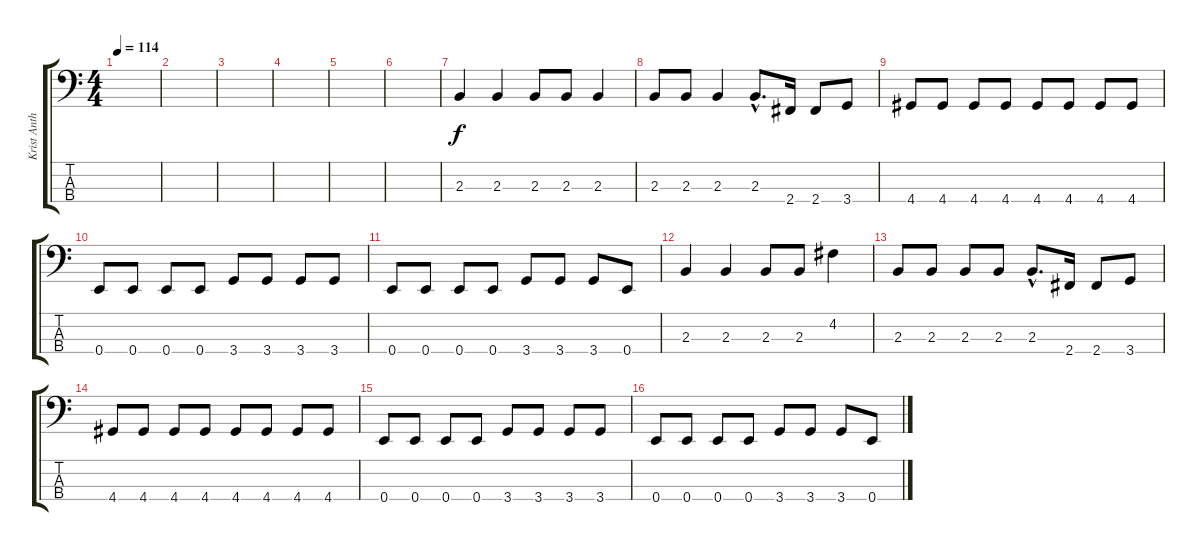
\track ("Krist Anthony Novoselic" "Krist Anth") {instrument electricbasspick}
\staff {score tabs}
\tuning (G2 D2 A1 E1) {hide}
\ts (4 4)
\tempo 114
\clef f4
\ks c
|
|
|
|
|
|
2.3.4 2.3.4 2.3.8 2.3.8 2.3.4 |
2.3.8 2.3.8 2.3.4 2.3{hac}.8{d} 2.4.16 2.4.8 3.4.8 |
4.4.8 4.4.8 4.4.8 4.4.8 4.4.8 4.4.8 4.4.8 4.4.8 |
0.4.8 0.4.8 0.4.8 0.4.8 3.4.8 3.4.8 3.4.8 3.4.8 |
0.4.8 0.4.8 0.4.8 0.4.8 3.4.8 3.4.8 3.4.8 0.4.8 |
2.3.4 2.3.4 2.3.8 2.3.8 4.2.4 |
2.3.8 2.3.8 2.3.8 2.3.8 2.3{hac}.8{d} 2.4.16 2.4.8 3.4.8 |
4.4.8 4.4.8 4.4.8 4.4.8 4.4.8 4.4.8 4.4.8 4.4.8 |
0.4.8 0.4.8 0.4.8 0.4.8 3.4.8 3.4.8 3.4.8 3.4.8 |
0.4.8 0.4.8 0.4.8 0.4.8 3.4.8 3.4.8 3.4.8 0.4.8
